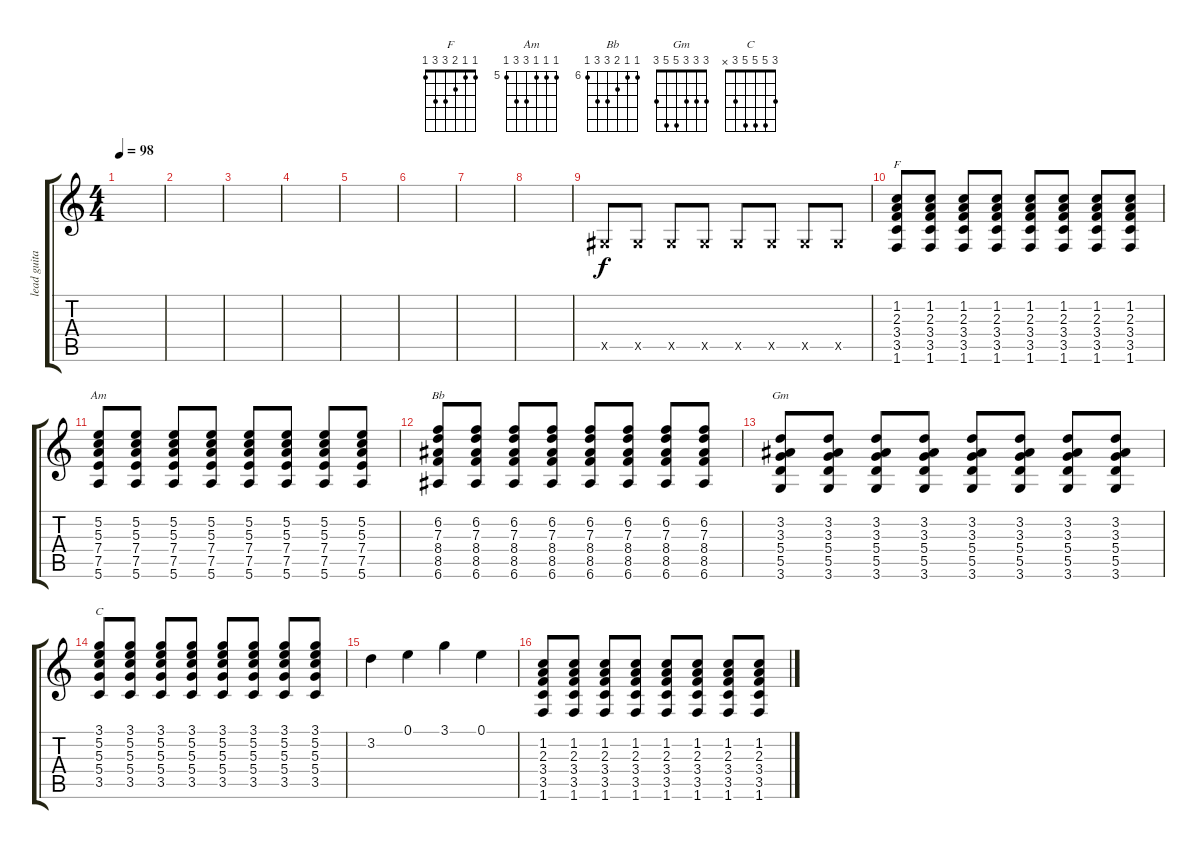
\track ("lead guitar" "lead guita") {instrument overdrivenguitar}
\staff {score tabs}
\tuning (E4 B3 G3 D3 A2 E2) {hide}
\chord ("F" 1 1 2 3 3 1)
\chord ("Am" 5 5 5 7 7 5) {firstfret 5}
\chord ("Bb" 6 6 7 8 8 6) {firstfret 6}
\chord ("Gm" 3 3 3 5 5 3)
\chord ("C" 3 5 5 5 3 x)
\ts (4 4)
\tempo 98
\clef g2
\ks c
|
|
|
|
|
|
|
|
-1.5{x}.8 -1.5{x}.8 -1.5{x}.8 -1.5{x}.8 -1.5{x}.8 -1.5{x}.8 -1.5{x}.8 -1.5{x}.8 |
(1.2 2.3 3.4 3.5 1.6).8{ch "F"} (1.2 2.3 3.4 3.5 1.6).8 (1.2 2.3 3.4 3.5 1.6).8 (1.2 2.3 3.4 3.5 1.6).8 (1.2 2.3 3.4 3.5 1.6).8 (1.2 2.3 3.4 3.5 1.6).8 (1.2 2.3 3.4 3.5 1.6).8 (1.2 2.3 3.4 3.5 1.6).8 |
(5.2 5.3 7.4 7.5 5.6).8{ch "Am"} (5.2 5.3 7.4 7.5 5.6).8 (5.2 5.3 7.4 7.5 5.6).8 (5.2 5.3 7.4 7.5 5.6).8 (5.2 5.3 7.4 7.5 5.6).8 (5.2 5.3 7.4 7.5 5.6).8 (5.2 5.3 7.4 7.5 5.6).8 (5.2 5.3 7.4 7.5 5.6).8 |
(6.2 7.3 8.4 8.5 6.6).8{ch "Bb"} (6.2 7.3 8.4 8.5 6.6).8 (6.2 7.3 8.4 8.5 6.6).8 (6.2 7.3 8.4 8.5 6.6).8 (6.2 7.3 8.4 8.5 6.6).8 (6.2 7.3 8.4 8.5 6.6).8 (6.2 7.3 8.4 8.5 6.6).8 (6.2 7.3 8.4 8.5 6.6).8 |
(3.2 3.3 5.4 5.5 3.6).8{ch "Gm"} (3.2 3.3 5.4 5.5 3.6).8 (3.2 3.3 5.4 5.5 3.6).8 (3.2 3.3 5.4 5.5 3.6).8 (3.2 3.3 5.4 5.5 3.6).8 (3.2 3.3 5.4 5.5 3.6).8 (3.2 3.3 5.4 5.5 3.6).8 (3.2 3.3 5.4 5.5 3.6).8 |
(3.1 5.2 5.3 5.4 3.5).8{ch "C"} (3.1 5.2 5.3 5.4 3.5).8 (3.1 5.2 5.3 5.4 3.5).8 (3.1 5.2 5.3 5.4 3.5).8 (3.1 5.2 5.3 5.4 3.5).8 (3.1 5.2 5.3 5.4 3.5).8 (3.1 5.2 5.3 5.4 3.5).8 (3.1 5.2 5.3 5.4 3.5).8 |
3.2.4 0.1.4 3.1.4 0.1.4 |
(1.2 2.3 3.4 3.5 1.6).8 (1.2 2.3 3.4 3.5 1.6).8 (1.2 2.3 3.4 3.5 1.6).8 (1.2 2.3 3.4 3.5 1.6).8 (1.2 2.3 3.4 3.5 1.6).8 (1.2 2.3 3.4 3.5 1.6).8 (1.2 2.3 3.4 3.5 1.6).8 (1.2 2.3 3.4 3.5 1.6).8
